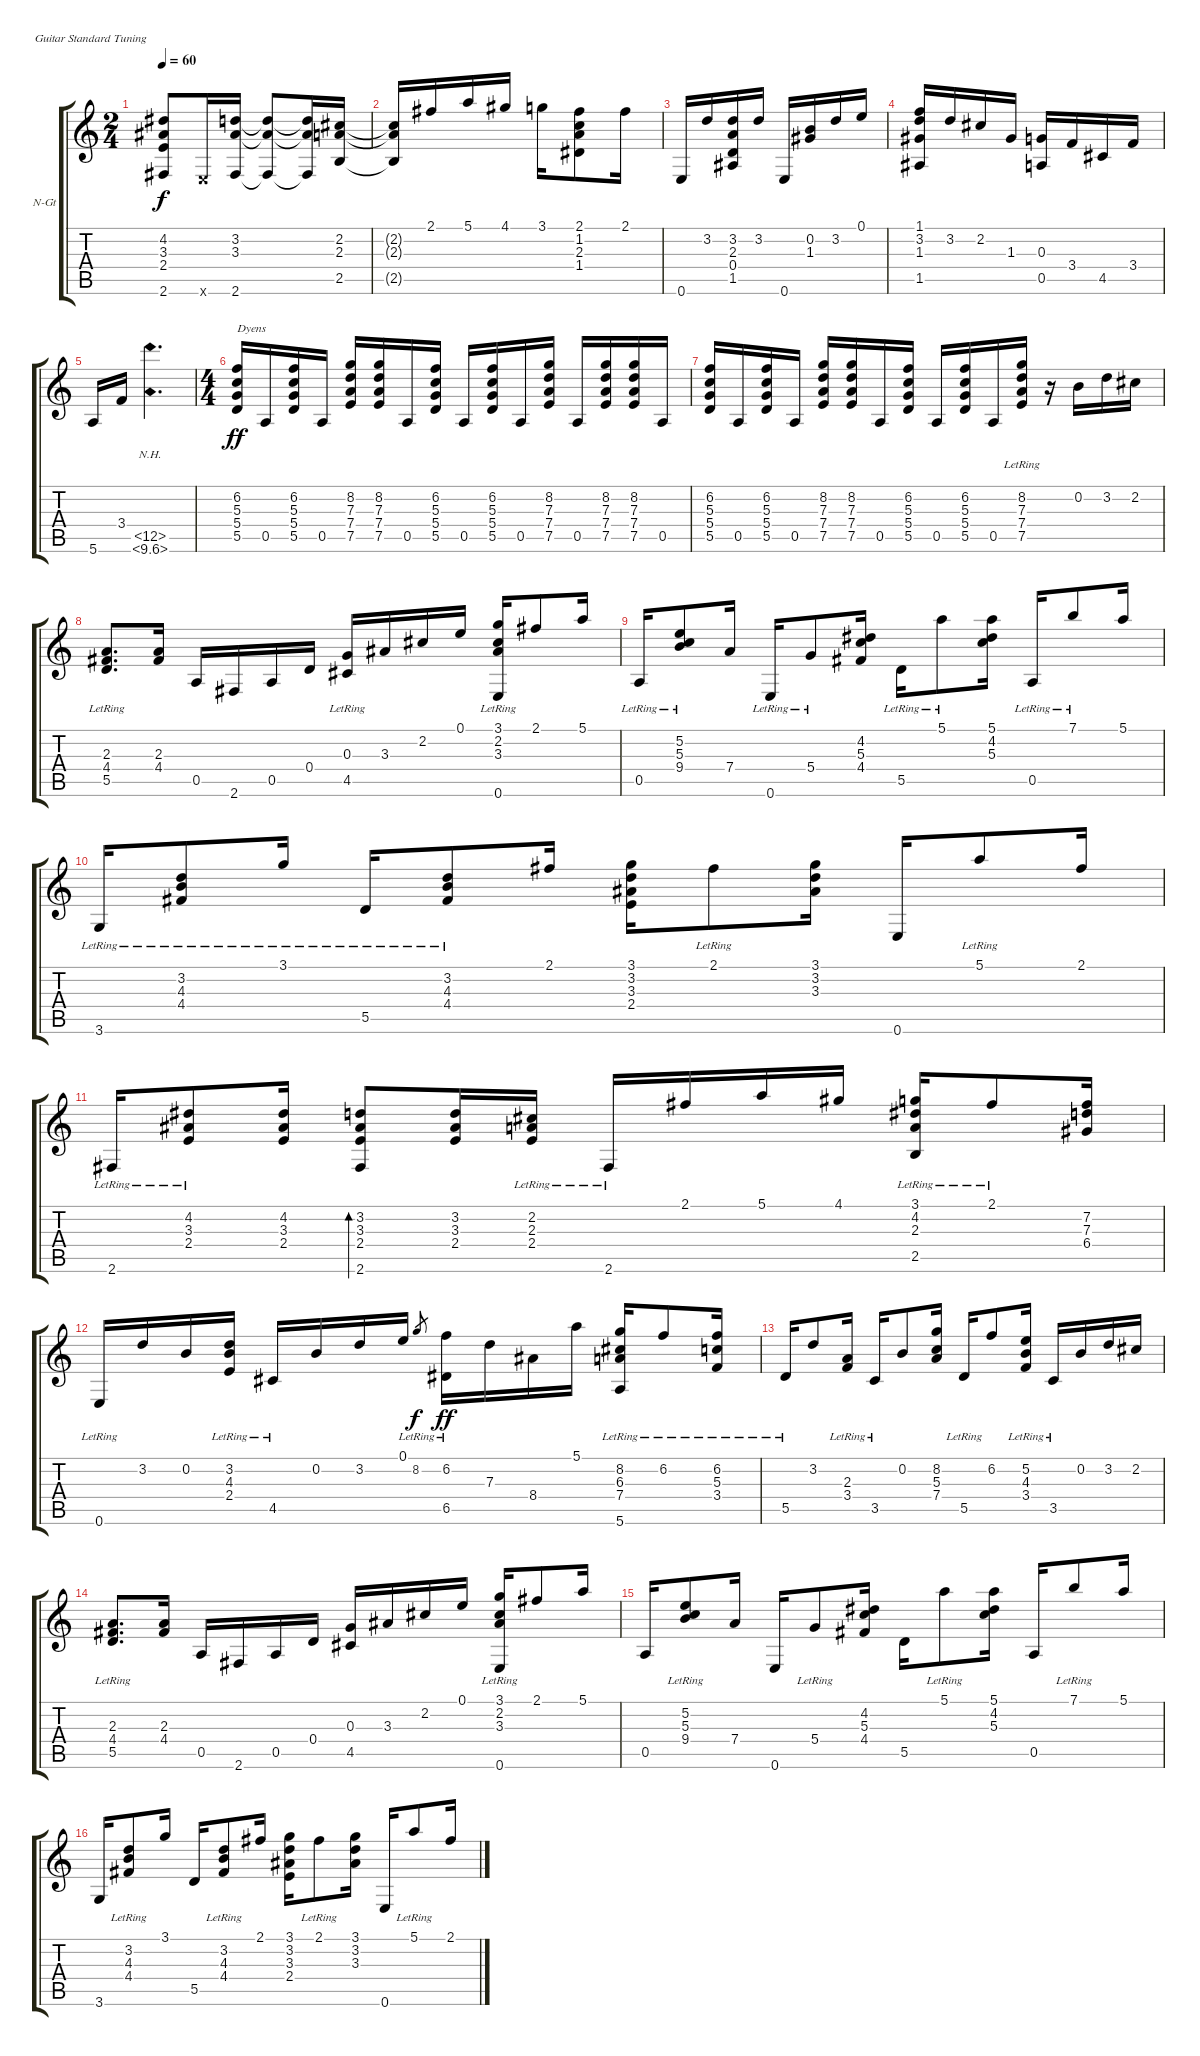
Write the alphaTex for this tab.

\bracketExtendMode groupsimilarinstruments
\firstSystemTrackNameOrientation horizontal
\otherSystemsTrackNameOrientation horizontal
\track ("Guitare" "N-Gt") {instrument acousticguitarnylon}
\staff {score tabs}
\tuning (E4 B3 G3 D3 A2 E2)
\ts (2 4)
\tempo 60
\clef g2
\ks c
(4.2 3.3 2.4 2.6).8{dy f} 0.6{x}.16 (3.2 3.3 2.6).16 (3.2{t} 3.3{t} 2.6{t}).8 (3.2{t} 3.3{t} 2.6{t}).16 (2.2 2.3 2.5).16 |
(2.2{t} 2.3{t} 2.5{t}).16 2.1.16 5.1.16 4.1.16 3.1.16 (2.1 1.2 2.3 1.4).8 2.1.16 |
0.6.16 3.2.16 (3.2 2.3 0.4 1.5).16 3.2.16 0.6.16 (0.2 1.3).16 3.2.16 0.1.16 |
(1.1 3.2 1.3 1.5).16 3.2.16 2.2.16 1.3.16 (0.3 0.5).16 3.4.16 4.5.16 3.4.16 |
5.6.16 3.4.16 (12.5{nh} 10.6{nh}).4{d} |
\ts (4 4)
(6.2 5.3 5.4 5.5).16{txt "Dyens" dy ff} 0.5.16 (6.2 5.3 5.4 5.5).16 0.5.16 (8.2 7.3 7.4 7.5).16 (8.2 7.3 7.4 7.5).16 0.5.16 (6.2 5.3 5.4 5.5).16 0.5.16 (6.2 5.3 5.4 5.5).16 0.5.16 (8.2 7.3 7.4 7.5).16 0.5.16 (8.2 7.3 7.4 7.5).16 (8.2 7.3 7.4 7.5).16 0.5.16 |
(6.2 5.3 5.4 5.5).16 0.5.16 (6.2 5.3 5.4 5.5).16 0.5.16 (8.2 7.3 7.4 7.5).16 (8.2 7.3 7.4 7.5).16 0.5.16 (6.2 5.3 5.4 5.5).16 0.5.16 (6.2 5.3 5.4 5.5).16 0.5.16 (8.2{lr} 7.3{lr} 7.4{lr} 7.5{lr}).16 r.16 0.2.16 3.2.16 2.2.16 |
(2.3 4.4 5.5{lr}).8{d} (2.3 4.4).16 0.5.16 2.6.16 0.5.16 0.4.16 (0.3 4.5{lr}).16 3.3.16 2.2.16 0.1.16 (3.1 2.2 3.3 0.6{lr}).16 2.1.8 5.1.16 |
0.5{lr}.16 (5.2 5.3 9.4{lr}).8 7.4.16 0.6{lr}.16 5.4{lr}.8 (4.2 5.3 4.4).16 5.5{lr}.16 5.1{lr}.8 (5.1 4.2 5.3).16 0.5{lr}.16 7.1{lr}.8 5.1.16 |
3.6{lr}.16 (3.2 4.3 4.4{lr}).8 3.1{lr}.16 5.5{lr}.16 (3.2 4.3 4.4{lr}).8 2.1.16 (3.1 3.2 3.3 2.4).16 2.1{lr}.8 (3.1 3.2 3.3).16 0.6.16 5.1{lr}.8 2.1.16 |
2.6{lr}.16 (4.2 3.3 2.4{lr}).8 (4.2 3.3 2.4).16 (3.2 3.3 2.4 2.6).8{bd 60} (3.2 3.3 2.4).16 (2.2{lr} 2.3{lr} 2.4{lr}).16 2.6{lr}.16 2.1.16 5.1.16 4.1.16 (3.1 4.2 2.3 2.5{lr}).16 2.1{lr}.8 (7.2 7.3 6.4).16 |
0.6{lr}.16 3.2.16 0.2.16 (3.2{lr} 4.3{lr} 2.4{lr}).16 4.5{lr}.16 0.2.16 3.2.16 0.1.16 8.2{lr}.8{gr dy f} (6.2 6.5{lr}).16{dy ff} 7.3.16 8.4.16 5.1.16 (8.2 6.3 7.4 5.6{lr}).16 6.2{lr}.8 (6.2{lr} 5.3{lr} 3.4{lr}).16 |
5.5{lr}.16 3.2.8 (2.3{lr} 3.4{lr}).16 3.5{lr}.16 0.2.8 (8.2 5.3 7.4).16 5.5{lr}.16 6.2.8 (5.2{lr} 4.3{lr} 3.4{lr}).16 3.5{lr}.16 0.2.16 3.2.16 2.2.16 |
(2.3 4.4 5.5{lr}).8{d} (2.3 4.4).16 0.5.16 2.6.16 0.5.16 0.4.16 (0.3 4.5).16 3.3.16 2.2.16 0.1.16 (3.1 2.2 3.3 0.6{lr}).16 2.1.8 5.1.16 |
0.5.16 (5.2 5.3 9.4{lr}).8 7.4.16 0.6.16 5.4{lr}.8 (4.2 5.3 4.4).16 5.5.16 5.1{lr}.8 (5.1 4.2 5.3).16 0.5.16 7.1{lr}.8 5.1.16 |
3.6.16 (3.2 4.3 4.4{lr}).8 3.1.16 5.5.16 (3.2 4.3 4.4{lr}).8 2.1.16 (3.1 3.2 3.3 2.4).16 2.1{lr}.8 (3.1 3.2 3.3).16 0.6.16 5.1{lr}.8 2.1.16
